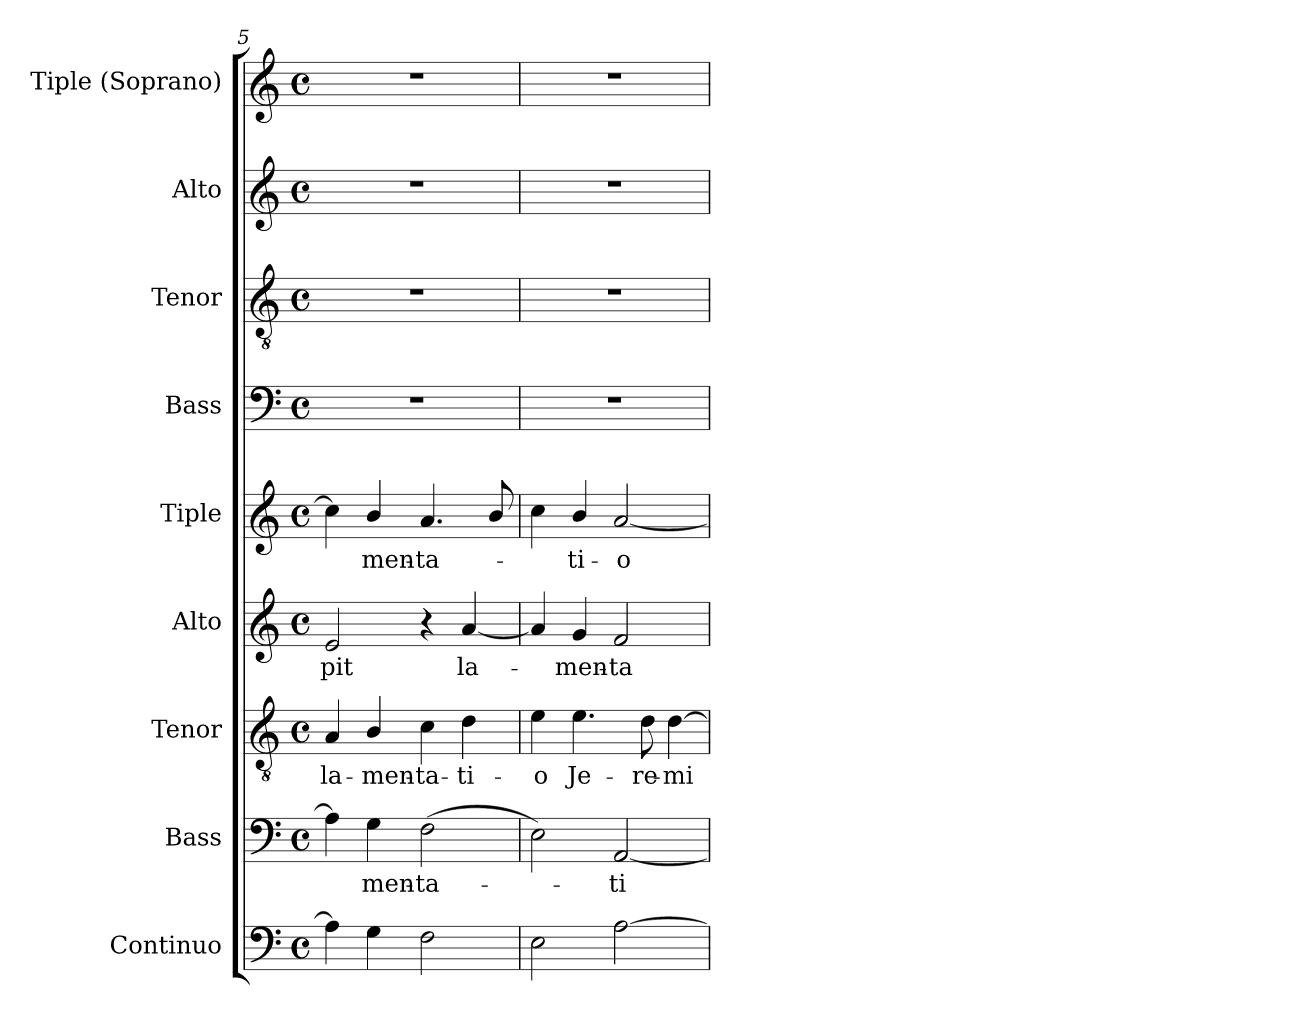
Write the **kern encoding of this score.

**kern	**kern	**text	**kern	**text	**kern	**text	**kern	**text	**kern	**kern	**kern	**kern
*part9	*part8	*part8	*part7	*part7	*part6	*part6	*part5	*part5	*part4	*part3	*part2	*part1
*staff9	*staff8	*staff8	*staff7	*staff7	*staff6	*staff6	*staff5	*staff5	*staff4	*staff3	*staff2	*staff1
*I"Continuo	*I"Bass	*	*I"Tenor	*	*I"Alto	*	*I"Tiple	*	*I"Bass	*I"Tenor	*I"Alto	*I"Tiple (Soprano)
*I'Cont.	*I'B.	*	*I'T.	*	*I'A.	*	*	*	*I'B.	*I'T.	*I'A.	*I'S.
*clefF4	*clefF4	*	*clefGv2	*	*clefG2	*	*clefG2	*	*clefF4	*clefGv2	*clefG2	*clefG2
*	*	*	*ITrd7c12	*	*	*	*	*	*	*ITrd7c12	*	*
*k[]	*k[]	*	*k[]	*	*k[]	*	*k[]	*	*k[]	*k[]	*k[]	*k[]
*C:	*C:	*	*C:	*	*C:	*	*C:	*	*C:	*C:	*C:	*C:
*M4/4	*M4/4	*	*M4/4	*	*M4/4	*	*M4/4	*	*M4/4	*M4/4	*M4/4	*M4/4
*met(c)	*met(c)	*	*met(c)	*	*met(c)	*	*met(c)	*	*met(c)	*met(c)	*met(c)	*met(c)
=5	=5	=5	=5	=5	=5	=5	=5	=5	=5	=5	=5	=5
!	!	!	!	!LO:LY:b:color=#000000	!	!	!	!	!	!	!	!
!	!	!	!	!	!	!LO:LY:b:color=#000000	!	!	!	!	!	!
4Ai\]	4Ai\]	.	4AAi/	la-	2ei/	-pit	4cci\]	.	1r	1r	1r	1r
!	!	!LO:LY:b:color=#000000	!	!	!	!	!	!	!	!	!	!
!	!	!	!	!LO:LY:b:color=#000000	!	!	!	!	!	!	!	!
!	!	!	!	!	!	!	!	!LO:LY:b:color=#000000	!	!	!	!
4Gi\	4Gi\	-men-	4BBi/	-men-	.	.	4bi/	-men-	.	.	.	.
!	!	!LO:LY:b:color=#000000	!	!	!	!	!	!	!	!	!	!
!	!	!	!	!LO:LY:b:color=#000000	!	!	!	!	!	!	!	!
!	!	!	!	!	!	!	!	!LO:LY:b:color=#000000	!	!	!	!
2Fi\	(2Fi\	-ta-	4Ci\	-ta-	4r	.	4.ai/	-ta-	.	.	.	.
!	!	!	!	!LO:LY:b:color=#000000	!	!	!	!	!	!	!	!
!	!	!	!	!	!	!LO:LY:b:color=#000000	!	!	!	!	!	!
.	.	.	4Di\	-ti-	[4ai/	la-	.	.	.	.	.	.
.	.	.	.	.	.	.	8bi/	.	.	.	.	.
=6	=6	=6	=6	=6	=6	=6	=6	=6	=6	=6	=6	=6
!	!	!	!	!LO:LY:b:color=#000000	!	!	!	!	!	!	!	!
2Ei\	2Ei\)	.	4Ei\	-o	4ai/]	.	4cci\	.	1r	1r	1r	1r
!	!	!	!	!LO:LY:b:color=#000000	!	!	!	!	!	!	!	!
!	!	!	!	!	!	!LO:LY:b:color=#000000	!	!	!	!	!	!
!	!	!	!	!	!	!	!	!LO:LY:b:color=#000000	!	!	!	!
.	.	.	4.Ei\	Je-	4gi/	-men-	4bi/	-ti-	.	.	.	.
!	!	!LO:LY:b:color=#000000	!	!	!	!	!	!	!	!	!	!
!	!	!	!	!	!	!LO:LY:b:color=#000000	!	!	!	!	!	!
!	!	!	!	!	!	!	!	!LO:LY:b:color=#000000	!	!	!	!
[2Ai\	[2AAi/	-ti-	.	.	2fi/	-ta-	[2ai/	-o	.	.	.	.
!	!	!	!	!LO:LY:b:color=#000000	!	!	!	!	!	!	!	!
.	.	.	8Di\	-re-	.	.	.	.	.	.	.	.
!	!	!	!	!LO:LY:b:color=#000000	!	!	!	!	!	!	!	!
.	.	.	[4Di\	-mi-	.	.	.	.	.	.	.	.
=	=	=	=	=	=	=	=	=	=	=	=	=
*-	*-	*-	*-	*-	*-	*-	*-	*-	*-	*-	*-	*-
